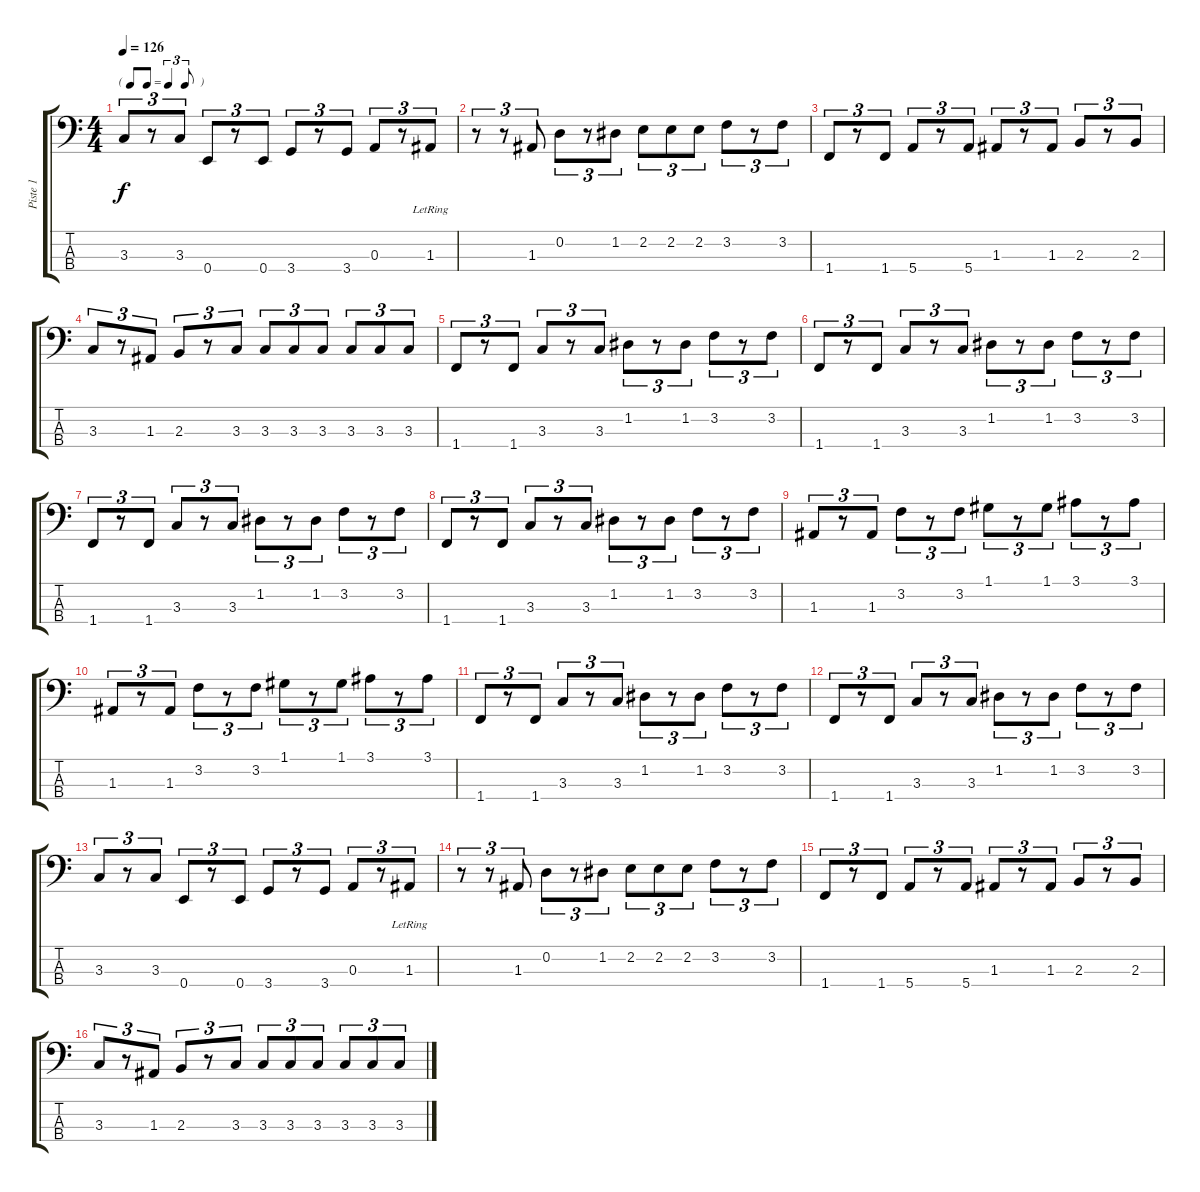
\track ("Piste 1" "Piste 1") {instrument electricbassfinger}
\staff {score tabs}
\tuning (G2 D2 A1 E1) {hide}
\ts (4 4)
\tf triplet8th
\tempo 126
\clef f4
\ks c
3.3.8{tu (3 2) dy f} r.8{tu (3 2)} 3.3.8{tu (3 2)} 0.4.8{tu (3 2)} r.8{tu (3 2)} 0.4.8{tu (3 2)} 3.4.8{tu (3 2)} r.8{tu (3 2)} 3.4.8{tu (3 2)} 0.3.8{tu (3 2)} r.8{tu (3 2)} 1.3{lr}.8{tu (3 2)} |
r.8{tu (3 2)} r.8{tu (3 2)} 1.3.8{tu (3 2)} 0.2.8{tu (3 2)} r.8{tu (3 2)} 1.2.8{tu (3 2)} 2.2.8{tu (3 2)} 2.2.8{tu (3 2)} 2.2.8{tu (3 2)} 3.2.8{tu (3 2)} r.8{tu (3 2)} 3.2.8{tu (3 2)} |
1.4.8{tu (3 2)} r.8{tu (3 2)} 1.4.8{tu (3 2)} 5.4.8{tu (3 2)} r.8{tu (3 2)} 5.4.8{tu (3 2)} 1.3.8{tu (3 2)} r.8{tu (3 2)} 1.3.8{tu (3 2)} 2.3.8{tu (3 2)} r.8{tu (3 2)} 2.3.8{tu (3 2)} |
3.3.8{tu (3 2)} r.8{tu (3 2)} 1.3.8{tu (3 2)} 2.3.8{tu (3 2)} r.8{tu (3 2)} 3.3.8{tu (3 2)} 3.3.8{tu (3 2)} 3.3.8{tu (3 2)} 3.3.8{tu (3 2)} 3.3.8{tu (3 2)} 3.3.8{tu (3 2)} 3.3.8{tu (3 2)} |
1.4.8{tu (3 2)} r.8{tu (3 2)} 1.4.8{tu (3 2)} 3.3.8{tu (3 2)} r.8{tu (3 2)} 3.3.8{tu (3 2)} 1.2.8{tu (3 2)} r.8{tu (3 2)} 1.2.8{tu (3 2)} 3.2.8{tu (3 2)} r.8{tu (3 2)} 3.2.8{tu (3 2)} |
1.4.8{tu (3 2)} r.8{tu (3 2)} 1.4.8{tu (3 2)} 3.3.8{tu (3 2)} r.8{tu (3 2)} 3.3.8{tu (3 2)} 1.2.8{tu (3 2)} r.8{tu (3 2)} 1.2.8{tu (3 2)} 3.2.8{tu (3 2)} r.8{tu (3 2)} 3.2.8{tu (3 2)} |
1.4.8{tu (3 2)} r.8{tu (3 2)} 1.4.8{tu (3 2)} 3.3.8{tu (3 2)} r.8{tu (3 2)} 3.3.8{tu (3 2)} 1.2.8{tu (3 2)} r.8{tu (3 2)} 1.2.8{tu (3 2)} 3.2.8{tu (3 2)} r.8{tu (3 2)} 3.2.8{tu (3 2)} |
1.4.8{tu (3 2)} r.8{tu (3 2)} 1.4.8{tu (3 2)} 3.3.8{tu (3 2)} r.8{tu (3 2)} 3.3.8{tu (3 2)} 1.2.8{tu (3 2)} r.8{tu (3 2)} 1.2.8{tu (3 2)} 3.2.8{tu (3 2)} r.8{tu (3 2)} 3.2.8{tu (3 2)} |
1.3.8{tu (3 2)} r.8{tu (3 2)} 1.3.8{tu (3 2)} 3.2.8{tu (3 2)} r.8{tu (3 2)} 3.2.8{tu (3 2)} 1.1.8{tu (3 2)} r.8{tu (3 2)} 1.1.8{tu (3 2)} 3.1.8{tu (3 2)} r.8{tu (3 2)} 3.1.8{tu (3 2)} |
1.3.8{tu (3 2)} r.8{tu (3 2)} 1.3.8{tu (3 2)} 3.2.8{tu (3 2)} r.8{tu (3 2)} 3.2.8{tu (3 2)} 1.1.8{tu (3 2)} r.8{tu (3 2)} 1.1.8{tu (3 2)} 3.1.8{tu (3 2)} r.8{tu (3 2)} 3.1.8{tu (3 2)} |
1.4.8{tu (3 2)} r.8{tu (3 2)} 1.4.8{tu (3 2)} 3.3.8{tu (3 2)} r.8{tu (3 2)} 3.3.8{tu (3 2)} 1.2.8{tu (3 2)} r.8{tu (3 2)} 1.2.8{tu (3 2)} 3.2.8{tu (3 2)} r.8{tu (3 2)} 3.2.8{tu (3 2)} |
1.4.8{tu (3 2)} r.8{tu (3 2)} 1.4.8{tu (3 2)} 3.3.8{tu (3 2)} r.8{tu (3 2)} 3.3.8{tu (3 2)} 1.2.8{tu (3 2)} r.8{tu (3 2)} 1.2.8{tu (3 2)} 3.2.8{tu (3 2)} r.8{tu (3 2)} 3.2.8{tu (3 2)} |
3.3.8{tu (3 2)} r.8{tu (3 2)} 3.3.8{tu (3 2)} 0.4.8{tu (3 2)} r.8{tu (3 2)} 0.4.8{tu (3 2)} 3.4.8{tu (3 2)} r.8{tu (3 2)} 3.4.8{tu (3 2)} 0.3.8{tu (3 2)} r.8{tu (3 2)} 1.3{lr}.8{tu (3 2)} |
r.8{tu (3 2)} r.8{tu (3 2)} 1.3.8{tu (3 2)} 0.2.8{tu (3 2)} r.8{tu (3 2)} 1.2.8{tu (3 2)} 2.2.8{tu (3 2)} 2.2.8{tu (3 2)} 2.2.8{tu (3 2)} 3.2.8{tu (3 2)} r.8{tu (3 2)} 3.2.8{tu (3 2)} |
1.4.8{tu (3 2)} r.8{tu (3 2)} 1.4.8{tu (3 2)} 5.4.8{tu (3 2)} r.8{tu (3 2)} 5.4.8{tu (3 2)} 1.3.8{tu (3 2)} r.8{tu (3 2)} 1.3.8{tu (3 2)} 2.3.8{tu (3 2)} r.8{tu (3 2)} 2.3.8{tu (3 2)} |
3.3.8{tu (3 2)} r.8{tu (3 2)} 1.3.8{tu (3 2)} 2.3.8{tu (3 2)} r.8{tu (3 2)} 3.3.8{tu (3 2)} 3.3.8{tu (3 2)} 3.3.8{tu (3 2)} 3.3.8{tu (3 2)} 3.3.8{tu (3 2)} 3.3.8{tu (3 2)} 3.3.8{tu (3 2)}
